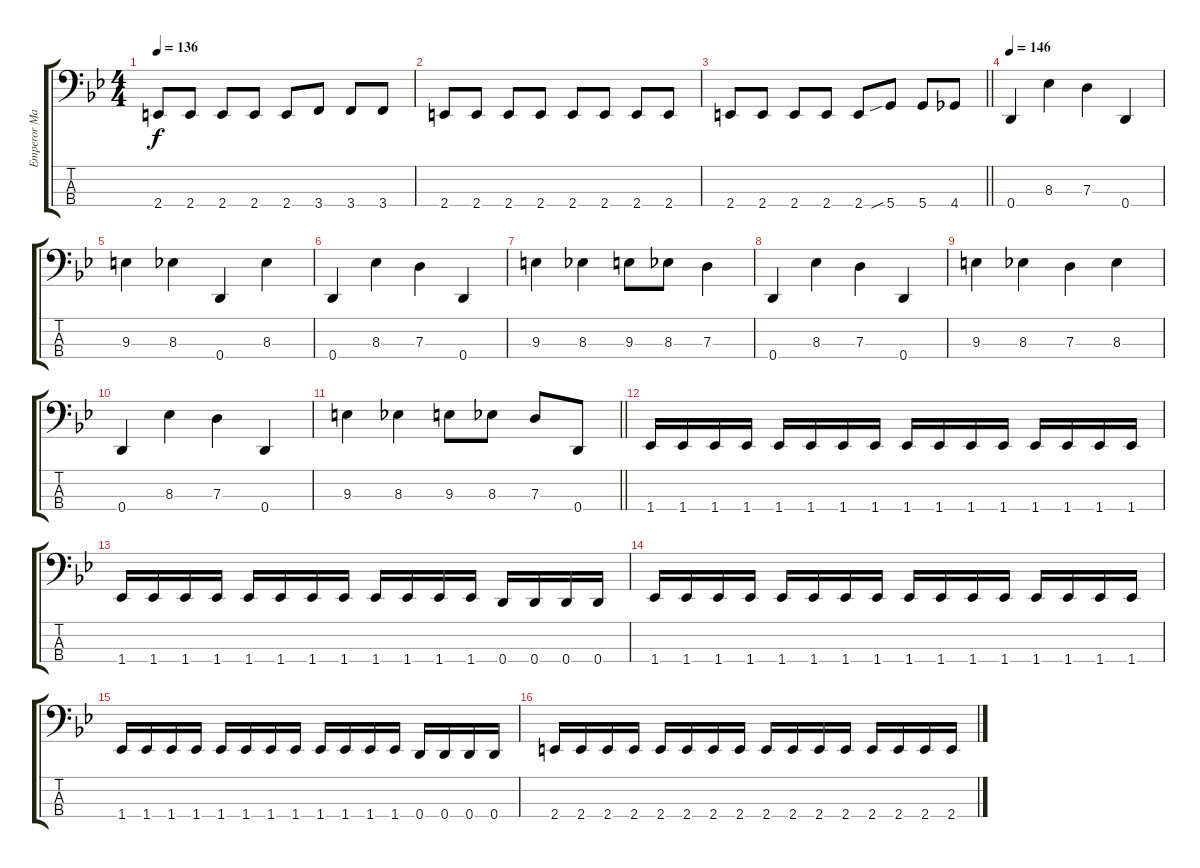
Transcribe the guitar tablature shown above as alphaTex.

\track ("Emperor Magus Caligula" "Emperor Ma") {instrument electricbasspick}
\staff {score tabs}
\tuning (F2 C2 G1 D1) {hide}
\ts (4 4)
\tempo 136
\clef f4
\ks bb
2.4.8{dy f} 2.4.8 2.4.8 2.4.8 2.4.8 3.4.8 3.4.8 3.4.8 |
2.4.8 2.4.8 2.4.8 2.4.8 2.4.8 2.4.8 2.4.8 2.4.8 |
\barLineRight lightlight
2.4.8 2.4.8 2.4.8 2.4.8 2.4.8 5.4{sib}.8 5.4.8 4.4.8 |
\tempo 146
0.4.4 8.3.4 7.3.4 0.4.4 |
9.3.4 8.3.4 0.4.4 8.3.4 |
0.4.4 8.3.4 7.3.4 0.4.4 |
9.3.4 8.3.4 9.3.8 8.3.8 7.3.4 |
0.4.4 8.3.4 7.3.4 0.4.4 |
9.3.4 8.3.4 7.3.4 8.3.4 |
0.4.4 8.3.4 7.3.4 0.4.4 |
\barLineRight lightlight
9.3.4 8.3.4 9.3.8 8.3.8 7.3.8 0.4.8 |
1.4.16 1.4.16 1.4.16 1.4.16 1.4.16 1.4.16 1.4.16 1.4.16 1.4.16 1.4.16 1.4.16 1.4.16 1.4.16 1.4.16 1.4.16 1.4.16 |
1.4.16 1.4.16 1.4.16 1.4.16 1.4.16 1.4.16 1.4.16 1.4.16 1.4.16 1.4.16 1.4.16 1.4.16 0.4.16 0.4.16 0.4.16 0.4.16 |
1.4.16 1.4.16 1.4.16 1.4.16 1.4.16 1.4.16 1.4.16 1.4.16 1.4.16 1.4.16 1.4.16 1.4.16 1.4.16 1.4.16 1.4.16 1.4.16 |
1.4.16 1.4.16 1.4.16 1.4.16 1.4.16 1.4.16 1.4.16 1.4.16 1.4.16 1.4.16 1.4.16 1.4.16 0.4.16 0.4.16 0.4.16 0.4.16 |
2.4.16 2.4.16 2.4.16 2.4.16 2.4.16 2.4.16 2.4.16 2.4.16 2.4.16 2.4.16 2.4.16 2.4.16 2.4.16 2.4.16 2.4.16 2.4.16
